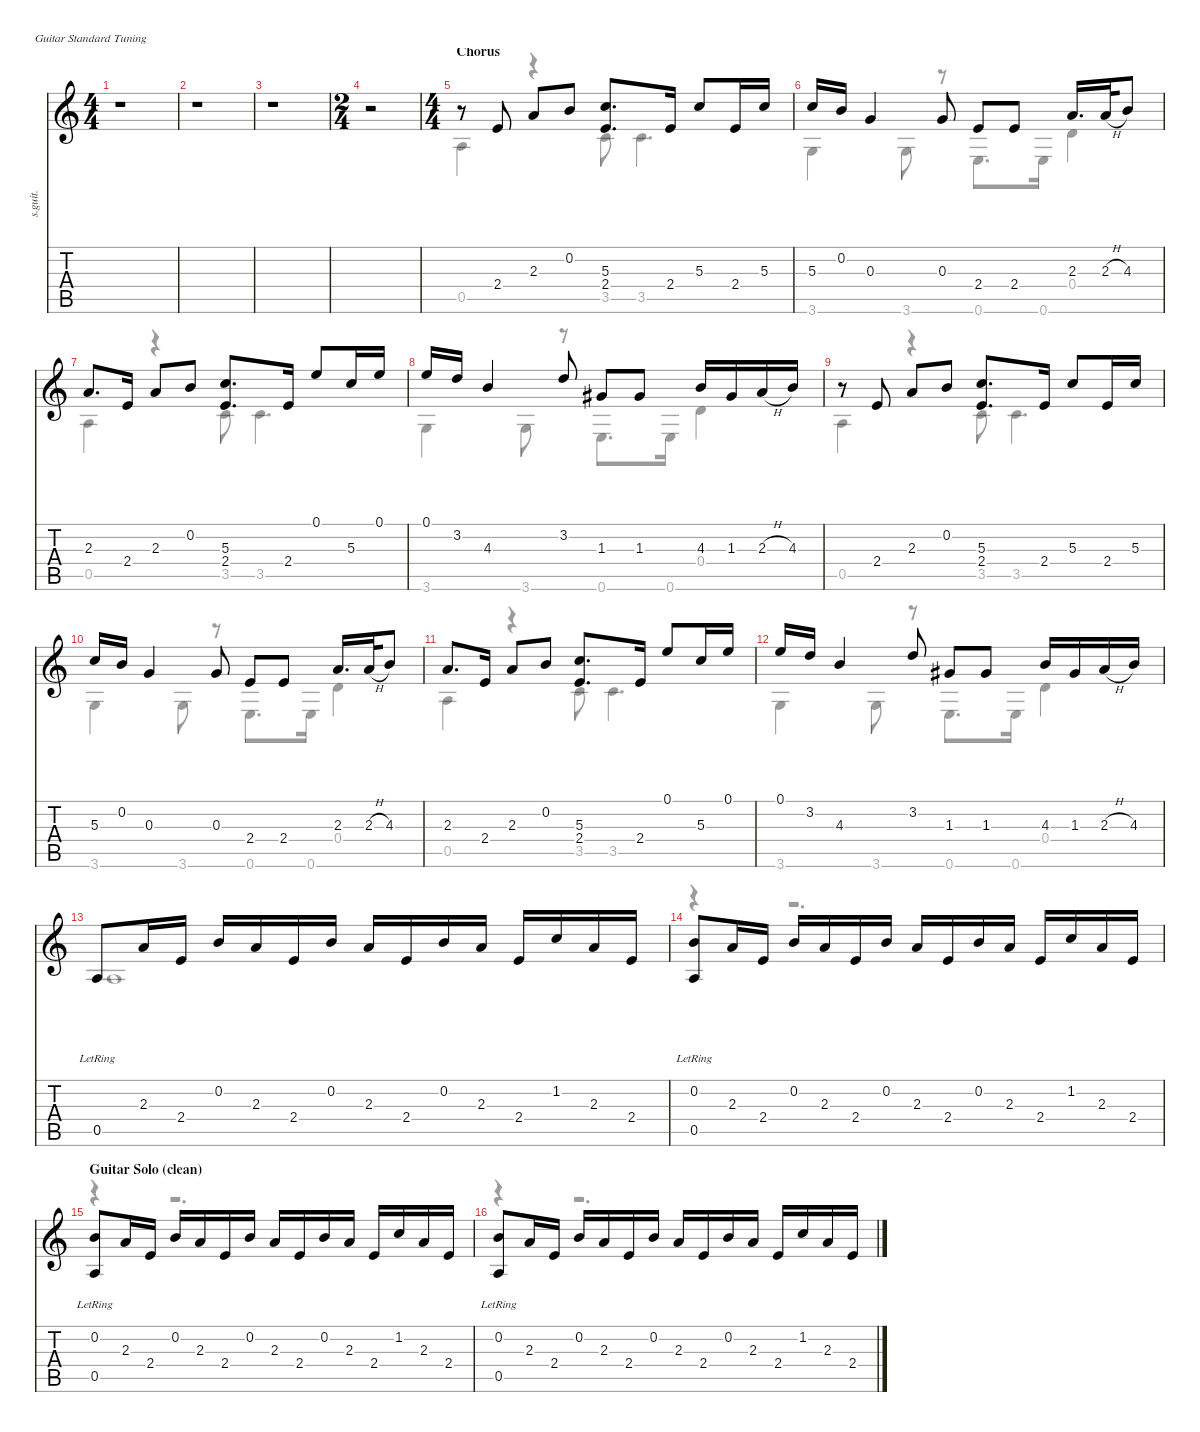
\defaultSystemsLayout 4
\hideDynamics
\bracketExtendMode nobrackets
\track ("James Hetfield (Acoustic)" "s.guit.") {instrument acousticguitarnylon}
\staff {score tabs}
\tuning (E4 B3 G3 D3 A2 E2)
\voice
\ts (4 4)
\tempo (69 hide)
\clef g2
\ks c
r.1{dy f} |
r.1 |
r.1 |
\ts (2 4)
\beaming (8 2 2 2 2)
r.2 |
\ts (4 4)
\beaming (8 2 2 2 2)
\section ("" "Chorus")
r.8 2.4.8{lyrics (0 "") lyrics (1 "") lyrics (2 "") lyrics (3 "") lyrics (4 "")} 2.3.8{lyrics (0 "") lyrics (1 "") lyrics (2 "") lyrics (3 "") lyrics (4 "")} 0.2.8{lyrics (0 "") lyrics (1 "") lyrics (2 "") lyrics (3 "") lyrics (4 "")} (5.3 2.4).8{d lyrics (0 "") lyrics (1 "") lyrics (2 "") lyrics (3 "") lyrics (4 "")} 2.4.16{lyrics (0 "") lyrics (1 "") lyrics (2 "") lyrics (3 "") lyrics (4 "")} 5.3.8{lyrics (0 "") lyrics (1 "") lyrics (2 "") lyrics (3 "") lyrics (4 "")} 2.4.16{lyrics (0 "") lyrics (1 "") lyrics (2 "") lyrics (3 "") lyrics (4 "")} 5.3.16{lyrics (0 "") lyrics (1 "") lyrics (2 "") lyrics (3 "") lyrics (4 "")} |
5.3.16{lyrics (0 "") lyrics (1 "") lyrics (2 "") lyrics (3 "") lyrics (4 "")} 0.2.16{lyrics (0 "") lyrics (1 "") lyrics (2 "") lyrics (3 "") lyrics (4 "")} 0.3.4{lyrics (0 "") lyrics (1 "") lyrics (2 "") lyrics (3 "") lyrics (4 "")} 0.3.8{lyrics (0 "") lyrics (1 "") lyrics (2 "") lyrics (3 "") lyrics (4 "")} 2.4.8{lyrics (0 "") lyrics (1 "") lyrics (2 "") lyrics (3 "") lyrics (4 "")} 2.4.8{lyrics (0 "") lyrics (1 "") lyrics (2 "") lyrics (3 "") lyrics (4 "")} 2.3.16{d lyrics (0 "") lyrics (1 "") lyrics (2 "") lyrics (3 "") lyrics (4 "")} 2.3{h}.32{lyrics (0 "") lyrics (1 "") lyrics (2 "") lyrics (3 "") lyrics (4 "")} 4.3.8{lyrics (0 "") lyrics (1 "") lyrics (2 "") lyrics (3 "") lyrics (4 "")} |
2.3.8{d lyrics (0 "") lyrics (1 "") lyrics (2 "") lyrics (3 "") lyrics (4 "")} 2.4.16{lyrics (0 "") lyrics (1 "") lyrics (2 "") lyrics (3 "") lyrics (4 "")} 2.3.8{lyrics (0 "") lyrics (1 "") lyrics (2 "") lyrics (3 "") lyrics (4 "")} 0.2.8{lyrics (0 "") lyrics (1 "") lyrics (2 "") lyrics (3 "") lyrics (4 "")} (5.3 2.4).8{d lyrics (0 "") lyrics (1 "") lyrics (2 "") lyrics (3 "") lyrics (4 "")} 2.4.16{lyrics (0 "") lyrics (1 "") lyrics (2 "") lyrics (3 "") lyrics (4 "")} 0.1.8{lyrics (0 "") lyrics (1 "") lyrics (2 "") lyrics (3 "") lyrics (4 "")} 5.3.16{lyrics (0 "") lyrics (1 "") lyrics (2 "") lyrics (3 "") lyrics (4 "")} 0.1.16{lyrics (0 "") lyrics (1 "") lyrics (2 "") lyrics (3 "") lyrics (4 "")} |
0.1.16{lyrics (0 "") lyrics (1 "") lyrics (2 "") lyrics (3 "") lyrics (4 "")} 3.2.16{lyrics (0 "") lyrics (1 "") lyrics (2 "") lyrics (3 "") lyrics (4 "")} 4.3.4{lyrics (0 "") lyrics (1 "") lyrics (2 "") lyrics (3 "") lyrics (4 "")} 3.2.8{lyrics (0 "") lyrics (1 "") lyrics (2 "") lyrics (3 "") lyrics (4 "")} 1.3{acc #}.8{lyrics (0 "") lyrics (1 "") lyrics (2 "") lyrics (3 "") lyrics (4 "")} 1.3{acc #}.8{lyrics (0 "") lyrics (1 "") lyrics (2 "") lyrics (3 "") lyrics (4 "")} 4.3.16{lyrics (0 "") lyrics (1 "") lyrics (2 "") lyrics (3 "") lyrics (4 "")} 1.3{acc #}.16{lyrics (0 "") lyrics (1 "") lyrics (2 "") lyrics (3 "") lyrics (4 "")} 2.3{h}.16{lyrics (0 "") lyrics (1 "") lyrics (2 "") lyrics (3 "") lyrics (4 "")} 4.3.16{lyrics (0 "") lyrics (1 "") lyrics (2 "") lyrics (3 "") lyrics (4 "")} |
r.8 2.4.8{lyrics (0 "") lyrics (1 "") lyrics (2 "") lyrics (3 "") lyrics (4 "")} 2.3.8{lyrics (0 "") lyrics (1 "") lyrics (2 "") lyrics (3 "") lyrics (4 "")} 0.2.8{lyrics (0 "") lyrics (1 "") lyrics (2 "") lyrics (3 "") lyrics (4 "")} (5.3 2.4).8{d lyrics (0 "") lyrics (1 "") lyrics (2 "") lyrics (3 "") lyrics (4 "")} 2.4.16{lyrics (0 "") lyrics (1 "") lyrics (2 "") lyrics (3 "") lyrics (4 "")} 5.3.8{lyrics (0 "") lyrics (1 "") lyrics (2 "") lyrics (3 "") lyrics (4 "")} 2.4.16{lyrics (0 "") lyrics (1 "") lyrics (2 "") lyrics (3 "") lyrics (4 "")} 5.3.16{lyrics (0 "") lyrics (1 "") lyrics (2 "") lyrics (3 "") lyrics (4 "")} |
5.3.16{lyrics (0 "") lyrics (1 "") lyrics (2 "") lyrics (3 "") lyrics (4 "")} 0.2.16{lyrics (0 "") lyrics (1 "") lyrics (2 "") lyrics (3 "") lyrics (4 "")} 0.3.4{lyrics (0 "") lyrics (1 "") lyrics (2 "") lyrics (3 "") lyrics (4 "")} 0.3.8{lyrics (0 "") lyrics (1 "") lyrics (2 "") lyrics (3 "") lyrics (4 "")} 2.4.8{lyrics (0 "") lyrics (1 "") lyrics (2 "") lyrics (3 "") lyrics (4 "")} 2.4.8{lyrics (0 "") lyrics (1 "") lyrics (2 "") lyrics (3 "") lyrics (4 "")} 2.3.16{d lyrics (0 "") lyrics (1 "") lyrics (2 "") lyrics (3 "") lyrics (4 "")} 2.3{h}.32{lyrics (0 "") lyrics (1 "") lyrics (2 "") lyrics (3 "") lyrics (4 "")} 4.3.8{lyrics (0 "") lyrics (1 "") lyrics (2 "") lyrics (3 "") lyrics (4 "")} |
2.3.8{d lyrics (0 "") lyrics (1 "") lyrics (2 "") lyrics (3 "") lyrics (4 "")} 2.4.16{lyrics (0 "") lyrics (1 "") lyrics (2 "") lyrics (3 "") lyrics (4 "")} 2.3.8{lyrics (0 "") lyrics (1 "") lyrics (2 "") lyrics (3 "") lyrics (4 "")} 0.2.8{lyrics (0 "") lyrics (1 "") lyrics (2 "") lyrics (3 "") lyrics (4 "")} (5.3 2.4).8{d lyrics (0 "") lyrics (1 "") lyrics (2 "") lyrics (3 "") lyrics (4 "")} 2.4.16{lyrics (0 "") lyrics (1 "") lyrics (2 "") lyrics (3 "") lyrics (4 "")} 0.1.8{lyrics (0 "") lyrics (1 "") lyrics (2 "") lyrics (3 "") lyrics (4 "")} 5.3.16{lyrics (0 "") lyrics (1 "") lyrics (2 "") lyrics (3 "") lyrics (4 "")} 0.1.16{lyrics (0 "") lyrics (1 "") lyrics (2 "") lyrics (3 "") lyrics (4 "")} |
0.1.16{lyrics (0 "") lyrics (1 "") lyrics (2 "") lyrics (3 "") lyrics (4 "")} 3.2.16{lyrics (0 "") lyrics (1 "") lyrics (2 "") lyrics (3 "") lyrics (4 "")} 4.3.4{lyrics (0 "") lyrics (1 "") lyrics (2 "") lyrics (3 "") lyrics (4 "")} 3.2.8{lyrics (0 "") lyrics (1 "") lyrics (2 "") lyrics (3 "") lyrics (4 "")} 1.3{acc #}.8{lyrics (0 "") lyrics (1 "") lyrics (2 "") lyrics (3 "") lyrics (4 "")} 1.3{acc #}.8{lyrics (0 "") lyrics (1 "") lyrics (2 "") lyrics (3 "") lyrics (4 "")} 4.3.16{lyrics (0 "") lyrics (1 "") lyrics (2 "") lyrics (3 "") lyrics (4 "")} 1.3{acc #}.16{lyrics (0 "") lyrics (1 "") lyrics (2 "") lyrics (3 "") lyrics (4 "")} 2.3{h}.16{lyrics (0 "") lyrics (1 "") lyrics (2 "") lyrics (3 "") lyrics (4 "")} 4.3.16{lyrics (0 "") lyrics (1 "") lyrics (2 "") lyrics (3 "") lyrics (4 "")} |
0.5{lr}.8{lyrics (0 "") lyrics (1 "") lyrics (2 "") lyrics (3 "") lyrics (4 "")} 2.3.16{lyrics (0 "") lyrics (1 "") lyrics (2 "") lyrics (3 "") lyrics (4 "")} 2.4.16{lyrics (0 "") lyrics (1 "") lyrics (2 "") lyrics (3 "") lyrics (4 "")} 0.2.16{lyrics (0 "") lyrics (1 "") lyrics (2 "") lyrics (3 "") lyrics (4 "")} 2.3.16{lyrics (0 "") lyrics (1 "") lyrics (2 "") lyrics (3 "") lyrics (4 "")} 2.4.16{lyrics (0 "") lyrics (1 "") lyrics (2 "") lyrics (3 "") lyrics (4 "")} 0.2.16{lyrics (0 "") lyrics (1 "") lyrics (2 "") lyrics (3 "") lyrics (4 "")} 2.3.16{lyrics (0 "") lyrics (1 "") lyrics (2 "") lyrics (3 "") lyrics (4 "")} 2.4.16{lyrics (0 "") lyrics (1 "") lyrics (2 "") lyrics (3 "") lyrics (4 "")} 0.2.16{lyrics (0 "") lyrics (1 "") lyrics (2 "") lyrics (3 "") lyrics (4 "")} 2.3.16{lyrics (0 "") lyrics (1 "") lyrics (2 "") lyrics (3 "") lyrics (4 "")} 2.4.16{lyrics (0 "") lyrics (1 "") lyrics (2 "") lyrics (3 "") lyrics (4 "")} 1.2.16{lyrics (0 "") lyrics (1 "") lyrics (2 "") lyrics (3 "") lyrics (4 "")} 2.3.16{lyrics (0 "") lyrics (1 "") lyrics (2 "") lyrics (3 "") lyrics (4 "")} 2.4.16{lyrics (0 "") lyrics (1 "") lyrics (2 "") lyrics (3 "") lyrics (4 "")} |
(0.2{lr} 0.5{lr}).8{lyrics (0 "") lyrics (1 "") lyrics (2 "") lyrics (3 "") lyrics (4 "")} 2.3.16{lyrics (0 "") lyrics (1 "") lyrics (2 "") lyrics (3 "") lyrics (4 "")} 2.4.16{lyrics (0 "") lyrics (1 "") lyrics (2 "") lyrics (3 "") lyrics (4 "")} 0.2.16{lyrics (0 "") lyrics (1 "") lyrics (2 "") lyrics (3 "") lyrics (4 "")} 2.3.16{lyrics (0 "") lyrics (1 "") lyrics (2 "") lyrics (3 "") lyrics (4 "")} 2.4.16{lyrics (0 "") lyrics (1 "") lyrics (2 "") lyrics (3 "") lyrics (4 "")} 0.2.16{lyrics (0 "") lyrics (1 "") lyrics (2 "") lyrics (3 "") lyrics (4 "")} 2.3.16{lyrics (0 "") lyrics (1 "") lyrics (2 "") lyrics (3 "") lyrics (4 "")} 2.4.16{lyrics (0 "") lyrics (1 "") lyrics (2 "") lyrics (3 "") lyrics (4 "")} 0.2.16{lyrics (0 "") lyrics (1 "") lyrics (2 "") lyrics (3 "") lyrics (4 "")} 2.3.16{lyrics (0 "") lyrics (1 "") lyrics (2 "") lyrics (3 "") lyrics (4 "")} 2.4.16{lyrics (0 "") lyrics (1 "") lyrics (2 "") lyrics (3 "") lyrics (4 "")} 1.2.16{lyrics (0 "") lyrics (1 "") lyrics (2 "") lyrics (3 "") lyrics (4 "")} 2.3.16{lyrics (0 "") lyrics (1 "") lyrics (2 "") lyrics (3 "") lyrics (4 "")} 2.4.16{lyrics (0 "") lyrics (1 "") lyrics (2 "") lyrics (3 "") lyrics (4 "")} |
\section ("" "Guitar Solo (clean)")
(0.2{lr} 0.5{lr}).8{lyrics (0 "") lyrics (1 "") lyrics (2 "") lyrics (3 "") lyrics (4 "")} 2.3.16{lyrics (0 "") lyrics (1 "") lyrics (2 "") lyrics (3 "") lyrics (4 "")} 2.4.16{lyrics (0 "") lyrics (1 "") lyrics (2 "") lyrics (3 "") lyrics (4 "")} 0.2.16{lyrics (0 "") lyrics (1 "") lyrics (2 "") lyrics (3 "") lyrics (4 "")} 2.3.16{lyrics (0 "") lyrics (1 "") lyrics (2 "") lyrics (3 "") lyrics (4 "")} 2.4.16{lyrics (0 "") lyrics (1 "") lyrics (2 "") lyrics (3 "") lyrics (4 "")} 0.2.16{lyrics (0 "") lyrics (1 "") lyrics (2 "") lyrics (3 "") lyrics (4 "")} 2.3.16{lyrics (0 "") lyrics (1 "") lyrics (2 "") lyrics (3 "") lyrics (4 "")} 2.4.16{lyrics (0 "") lyrics (1 "") lyrics (2 "") lyrics (3 "") lyrics (4 "")} 0.2.16{lyrics (0 "") lyrics (1 "") lyrics (2 "") lyrics (3 "") lyrics (4 "")} 2.3.16{lyrics (0 "") lyrics (1 "") lyrics (2 "") lyrics (3 "") lyrics (4 "")} 2.4.16{lyrics (0 "") lyrics (1 "") lyrics (2 "") lyrics (3 "") lyrics (4 "")} 1.2.16{lyrics (0 "") lyrics (1 "") lyrics (2 "") lyrics (3 "") lyrics (4 "")} 2.3.16{lyrics (0 "") lyrics (1 "") lyrics (2 "") lyrics (3 "") lyrics (4 "")} 2.4.16{lyrics (0 "") lyrics (1 "") lyrics (2 "") lyrics (3 "") lyrics (4 "")} |
(0.2{lr} 0.5{lr}).8{lyrics (0 "") lyrics (1 "") lyrics (2 "") lyrics (3 "") lyrics (4 "")} 2.3.16{lyrics (0 "") lyrics (1 "") lyrics (2 "") lyrics (3 "") lyrics (4 "")} 2.4.16{lyrics (0 "") lyrics (1 "") lyrics (2 "") lyrics (3 "") lyrics (4 "")} 0.2.16{lyrics (0 "") lyrics (1 "") lyrics (2 "") lyrics (3 "") lyrics (4 "")} 2.3.16{lyrics (0 "") lyrics (1 "") lyrics (2 "") lyrics (3 "") lyrics (4 "")} 2.4.16{lyrics (0 "") lyrics (1 "") lyrics (2 "") lyrics (3 "") lyrics (4 "")} 0.2.16{lyrics (0 "") lyrics (1 "") lyrics (2 "") lyrics (3 "") lyrics (4 "")} 2.3.16{lyrics (0 "") lyrics (1 "") lyrics (2 "") lyrics (3 "") lyrics (4 "")} 2.4.16{lyrics (0 "") lyrics (1 "") lyrics (2 "") lyrics (3 "") lyrics (4 "")} 0.2.16{lyrics (0 "") lyrics (1 "") lyrics (2 "") lyrics (3 "") lyrics (4 "")} 2.3.16{lyrics (0 "") lyrics (1 "") lyrics (2 "") lyrics (3 "") lyrics (4 "")} 2.4.16{lyrics (0 "") lyrics (1 "") lyrics (2 "") lyrics (3 "") lyrics (4 "")} 1.2.16{lyrics (0 "") lyrics (1 "") lyrics (2 "") lyrics (3 "") lyrics (4 "")} 2.3.16{lyrics (0 "") lyrics (1 "") lyrics (2 "") lyrics (3 "") lyrics (4 "")} 2.4.16{lyrics (0 "") lyrics (1 "") lyrics (2 "") lyrics (3 "") lyrics (4 "")}
\voice
\clef g2
\ottava regular
\simile none
\ks c
r.1{dy f} |
r.1 |
r.1 |
r.2 |
0.5.4{lyrics (0 "") lyrics (1 "") lyrics (2 "") lyrics (3 "") lyrics (4 "")} r.4 3.5.8{lyrics (0 "") lyrics (1 "") lyrics (2 "") lyrics (3 "") lyrics (4 "")} 3.5.4{d lyrics (0 "") lyrics (1 "") lyrics (2 "") lyrics (3 "") lyrics (4 "")} |
3.6.4{lyrics (0 "") lyrics (1 "") lyrics (2 "") lyrics (3 "") lyrics (4 "")} 3.6.8{lyrics (0 "") lyrics (1 "") lyrics (2 "") lyrics (3 "") lyrics (4 "")} r.8 0.6.8{d lyrics (0 "") lyrics (1 "") lyrics (2 "") lyrics (3 "") lyrics (4 "")} 0.6.16{lyrics (0 "") lyrics (1 "") lyrics (2 "") lyrics (3 "") lyrics (4 "")} 0.4.4{lyrics (0 "") lyrics (1 "") lyrics (2 "") lyrics (3 "") lyrics (4 "")} |
0.5.4{lyrics (0 "") lyrics (1 "") lyrics (2 "") lyrics (3 "") lyrics (4 "")} r.4 3.5.8{lyrics (0 "") lyrics (1 "") lyrics (2 "") lyrics (3 "") lyrics (4 "")} 3.5.4{d lyrics (0 "") lyrics (1 "") lyrics (2 "") lyrics (3 "") lyrics (4 "")} |
3.6.4{lyrics (0 "") lyrics (1 "") lyrics (2 "") lyrics (3 "") lyrics (4 "")} 3.6.8{lyrics (0 "") lyrics (1 "") lyrics (2 "") lyrics (3 "") lyrics (4 "")} r.8 0.6.8{d lyrics (0 "") lyrics (1 "") lyrics (2 "") lyrics (3 "") lyrics (4 "")} 0.6.16{lyrics (0 "") lyrics (1 "") lyrics (2 "") lyrics (3 "") lyrics (4 "")} 0.4.4{lyrics (0 "") lyrics (1 "") lyrics (2 "") lyrics (3 "") lyrics (4 "")} |
0.5.4{lyrics (0 "") lyrics (1 "") lyrics (2 "") lyrics (3 "") lyrics (4 "")} r.4 3.5.8{lyrics (0 "") lyrics (1 "") lyrics (2 "") lyrics (3 "") lyrics (4 "")} 3.5.4{d lyrics (0 "") lyrics (1 "") lyrics (2 "") lyrics (3 "") lyrics (4 "")} |
3.6.4{lyrics (0 "") lyrics (1 "") lyrics (2 "") lyrics (3 "") lyrics (4 "")} 3.6.8{lyrics (0 "") lyrics (1 "") lyrics (2 "") lyrics (3 "") lyrics (4 "")} r.8 0.6.8{d lyrics (0 "") lyrics (1 "") lyrics (2 "") lyrics (3 "") lyrics (4 "")} 0.6.16{lyrics (0 "") lyrics (1 "") lyrics (2 "") lyrics (3 "") lyrics (4 "")} 0.4.4{lyrics (0 "") lyrics (1 "") lyrics (2 "") lyrics (3 "") lyrics (4 "")} |
0.5.4{lyrics (0 "") lyrics (1 "") lyrics (2 "") lyrics (3 "") lyrics (4 "")} r.4 3.5.8{lyrics (0 "") lyrics (1 "") lyrics (2 "") lyrics (3 "") lyrics (4 "")} 3.5.4{d lyrics (0 "") lyrics (1 "") lyrics (2 "") lyrics (3 "") lyrics (4 "")} |
3.6.4{lyrics (0 "") lyrics (1 "") lyrics (2 "") lyrics (3 "") lyrics (4 "")} 3.6.8{lyrics (0 "") lyrics (1 "") lyrics (2 "") lyrics (3 "") lyrics (4 "")} r.8 0.6.8{d lyrics (0 "") lyrics (1 "") lyrics (2 "") lyrics (3 "") lyrics (4 "")} 0.6.16{lyrics (0 "") lyrics (1 "") lyrics (2 "") lyrics (3 "") lyrics (4 "")} 0.4.4{lyrics (0 "") lyrics (1 "") lyrics (2 "") lyrics (3 "") lyrics (4 "")} |
0.5.1{lyrics (0 "") lyrics (1 "") lyrics (2 "") lyrics (3 "") lyrics (4 "")} |
r.4 r.2{d} |
r.4 r.2{d} |
r.4 r.2{d}
